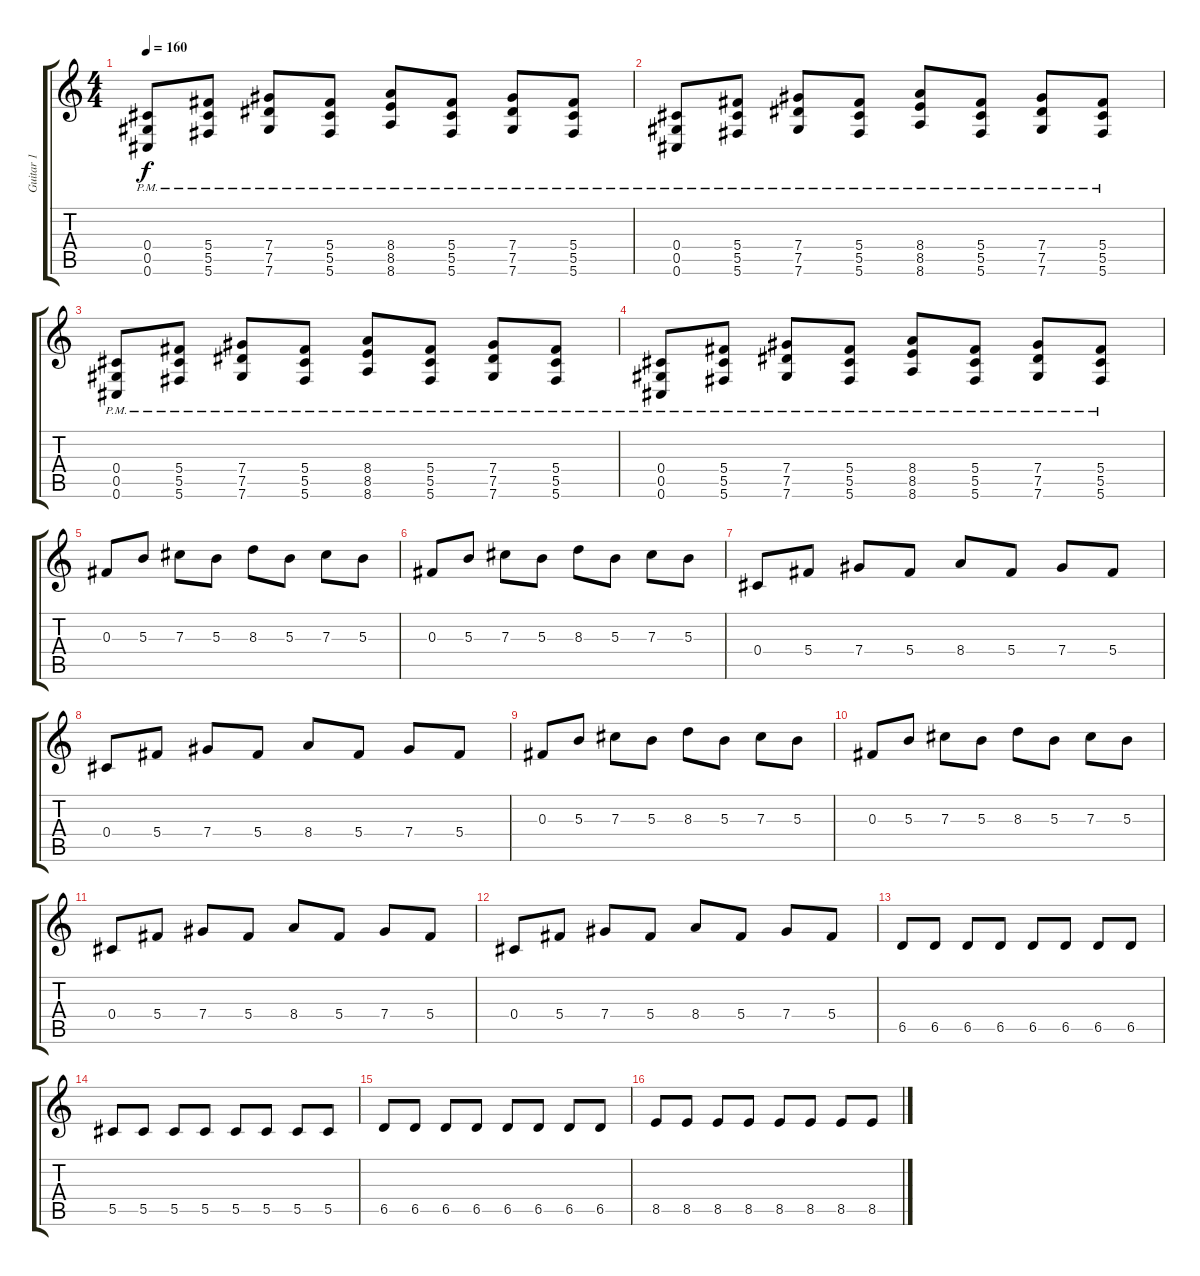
\track ("Guitar 1" "Guitar 1") {instrument overdrivenguitar}
\staff {score tabs}
\tuning (Eb4 Bb3 Gb3 Db3 Ab2 Db2) {hide}
\ts (4 4)
\tempo 160
\clef g2
\ks c
(0.4{pm} 0.5{pm} 0.6{pm}).8{dy f volume 13 instrument overdrivenguitar} (5.4{pm} 5.5{pm} 5.6{pm}).8 (7.4{pm} 7.5{pm} 7.6{pm}).8 (5.4{pm} 5.5{pm} 5.6{pm}).8 (8.4{pm} 8.5{pm} 8.6{pm}).8 (5.4{pm} 5.5{pm} 5.6{pm}).8 (7.4{pm} 7.5{pm} 7.6{pm}).8 (5.4{pm} 5.5{pm} 5.6{pm}).8 |
(0.4{pm} 0.5{pm} 0.6{pm}).8{volume 13 instrument overdrivenguitar} (5.4{pm} 5.5{pm} 5.6{pm}).8 (7.4{pm} 7.5{pm} 7.6{pm}).8 (5.4{pm} 5.5{pm} 5.6{pm}).8 (8.4{pm} 8.5{pm} 8.6{pm}).8 (5.4{pm} 5.5{pm} 5.6{pm}).8 (7.4{pm} 7.5{pm} 7.6{pm}).8 (5.4{pm} 5.5{pm} 5.6{pm}).8 |
(0.4{pm} 0.5{pm} 0.6{pm}).8{volume 13 instrument overdrivenguitar} (5.4{pm} 5.5{pm} 5.6{pm}).8 (7.4{pm} 7.5{pm} 7.6{pm}).8 (5.4{pm} 5.5{pm} 5.6{pm}).8 (8.4{pm} 8.5{pm} 8.6{pm}).8 (5.4{pm} 5.5{pm} 5.6{pm}).8 (7.4{pm} 7.5{pm} 7.6{pm}).8 (5.4{pm} 5.5{pm} 5.6{pm}).8 |
(0.4{pm} 0.5{pm} 0.6{pm}).8{volume 13 instrument overdrivenguitar} (5.4{pm} 5.5{pm} 5.6{pm}).8 (7.4{pm} 7.5{pm} 7.6{pm}).8 (5.4{pm} 5.5{pm} 5.6{pm}).8 (8.4{pm} 8.5{pm} 8.6{pm}).8 (5.4{pm} 5.5{pm} 5.6{pm}).8 (7.4{pm} 7.5{pm} 7.6{pm}).8 (5.4{pm} 5.5{pm} 5.6{pm}).8 |
0.3.8 5.3.8 7.3.8 5.3.8 8.3.8 5.3.8 7.3.8 5.3.8 |
0.3.8 5.3.8 7.3.8 5.3.8 8.3.8 5.3.8 7.3.8 5.3.8 |
0.4.8 5.4.8 7.4.8 5.4.8 8.4.8 5.4.8 7.4.8 5.4.8 |
0.4.8 5.4.8 7.4.8 5.4.8 8.4.8 5.4.8 7.4.8 5.4.8 |
0.3.8 5.3.8 7.3.8 5.3.8 8.3.8 5.3.8 7.3.8 5.3.8 |
0.3.8 5.3.8 7.3.8 5.3.8 8.3.8 5.3.8 7.3.8 5.3.8 |
0.4.8 5.4.8 7.4.8 5.4.8 8.4.8 5.4.8 7.4.8 5.4.8 |
0.4.8 5.4.8 7.4.8 5.4.8 8.4.8 5.4.8 7.4.8 5.4.8 |
6.5.8 6.5.8 6.5.8 6.5.8 6.5.8 6.5.8 6.5.8 6.5.8 |
5.5.8 5.5.8 5.5.8 5.5.8 5.5.8 5.5.8 5.5.8 5.5.8 |
6.5.8 6.5.8 6.5.8 6.5.8 6.5.8 6.5.8 6.5.8 6.5.8 |
8.5.8 8.5.8 8.5.8 8.5.8 8.5.8 8.5.8 8.5.8 8.5.8
